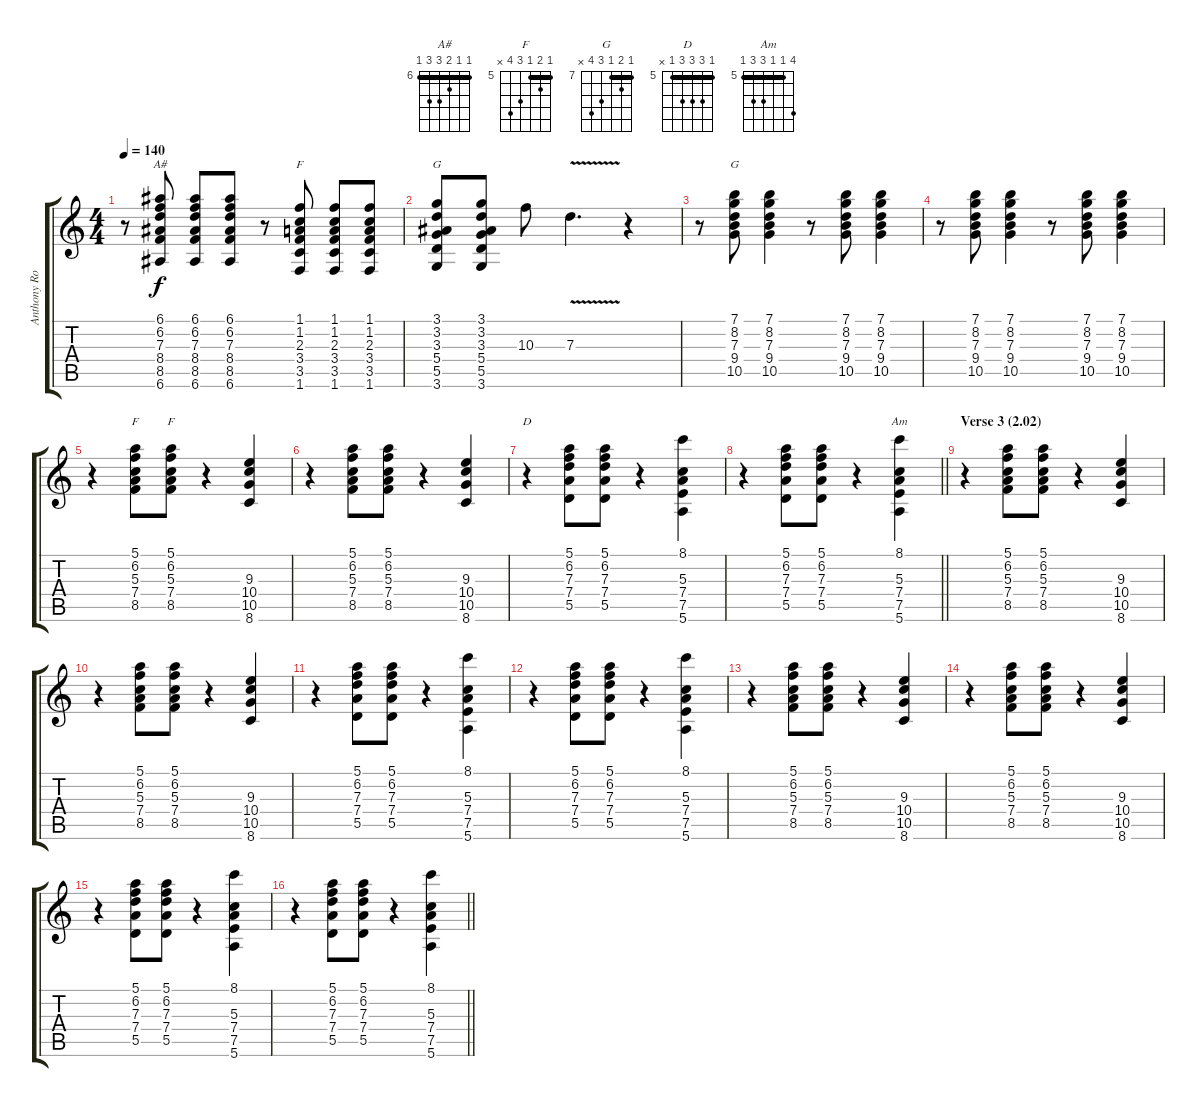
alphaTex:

\track ("Anthony Rossomando (Rhythm)" "Anthony Ro") {instrument distortionguitar}
\staff {score tabs}
\tuning (E4 B3 G3 D3 A2 E2) {hide}
\chord ("A#" 6 6 7 8 8 6) {firstfret 6 barre 6}
\chord ("F" 1 1 2 3 3 1) {barre 1}
\chord ("G" 3 3 4 5 5 3) {barre 3}
\chord ("G" 7 8 7 9 10 x) {firstfret 7 barre 7}
\chord ("F" 8 10 10 10 8 x) {firstfret 8 barre 8}
\chord ("F" 5 6 5 7 8 x) {firstfret 5 barre 5}
\chord ("D" 5 7 7 7 5 x) {firstfret 5 barre 5}
\chord ("Am" 8 5 5 7 7 5) {firstfret 5 barre 5}
\ts (4 4)
\tempo 140
\clef g2
\ks c
r.8{dy f} (6.1 6.2 7.3 8.4 8.5 6.6).8{ch "A#"} (6.1 6.2 7.3 8.4 8.5 6.6).8 (6.1 6.2 7.3 8.4 8.5 6.6).8 r.8 (1.1 1.2 2.3 3.4 3.5 1.6).8{ch "F"} (1.1 1.2 2.3 3.4 3.5 1.6).8 (1.1 1.2 2.3 3.4 3.5 1.6).8 |
(3.1 3.2 3.3 5.4 5.5 3.6).8{ch "G"} (3.1 3.2 3.3 5.4 5.5 3.6).8 10.3.8 7.3{v}.4{d} r.4 |
r.8 (7.1 8.2 7.3 9.4 10.5).8{ch "G"} (7.1 8.2 7.3 9.4 10.5).4 r.8 (7.1 8.2 7.3 9.4 10.5).8 (7.1 8.2 7.3 9.4 10.5).4 |
r.8 (7.1 8.2 7.3 9.4 10.5).8 (7.1 8.2 7.3 9.4 10.5).4 r.8 (7.1 8.2 7.3 9.4 10.5).8 (7.1 8.2 7.3 9.4 10.5).4 |
r.4 (5.1 6.2 5.3 7.4 8.5).8{ch "F"} (5.1 6.2 5.3 7.4 8.5).8{ch "F"} r.4 (9.3 10.4 10.5 8.6).4 |
r.4 (5.1 6.2 5.3 7.4 8.5).8 (5.1 6.2 5.3 7.4 8.5).8 r.4 (9.3 10.4 10.5 8.6).4 |
r.4{ch "D"} (5.1 6.2 7.3 7.4 5.5).8 (5.1 6.2 7.3 7.4 5.5).8 r.4 (8.1 5.3 7.4 7.5 5.6).4 |
\barLineRight lightlight
r.4 (5.1 6.2 7.3 7.4 5.5).8 (5.1 6.2 7.3 7.4 5.5).8 r.4 (8.1 5.3 7.4 7.5 5.6).4{ch "Am"} |
\section ("" "Verse 3 (2.02)")
r.4 (5.1 6.2 5.3 7.4 8.5).8 (5.1 6.2 5.3 7.4 8.5).8 r.4 (9.3 10.4 10.5 8.6).4 |
r.4 (5.1 6.2 5.3 7.4 8.5).8 (5.1 6.2 5.3 7.4 8.5).8 r.4 (9.3 10.4 10.5 8.6).4 |
r.4 (5.1 6.2 7.3 7.4 5.5).8 (5.1 6.2 7.3 7.4 5.5).8 r.4 (8.1 5.3 7.4 7.5 5.6).4 |
r.4 (5.1 6.2 7.3 7.4 5.5).8 (5.1 6.2 7.3 7.4 5.5).8 r.4 (8.1 5.3 7.4 7.5 5.6).4 |
r.4 (5.1 6.2 5.3 7.4 8.5).8 (5.1 6.2 5.3 7.4 8.5).8 r.4 (9.3 10.4 10.5 8.6).4 |
r.4 (5.1 6.2 5.3 7.4 8.5).8 (5.1 6.2 5.3 7.4 8.5).8 r.4 (9.3 10.4 10.5 8.6).4 |
r.4 (5.1 6.2 7.3 7.4 5.5).8 (5.1 6.2 7.3 7.4 5.5).8 r.4 (8.1 5.3 7.4 7.5 5.6).4 |
\barLineRight lightlight
r.4 (5.1 6.2 7.3 7.4 5.5).8 (5.1 6.2 7.3 7.4 5.5).8 r.4 (8.1 5.3 7.4 7.5 5.6).4
